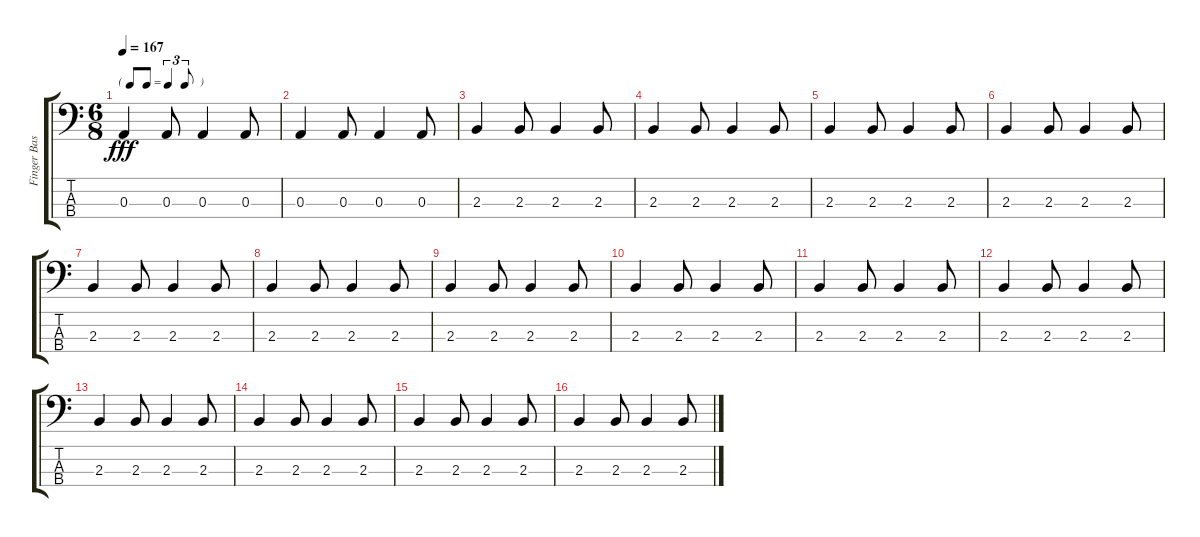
\track ("Finger Bass LC" "Finger Bas") {instrument electricbassfinger}
\staff {score tabs}
\tuning (G2 D2 A1 E1) {hide}
\ts (6 8)
\tf triplet8th
\tempo 167
\clef f4
\ks c
0.3.4{dy fff} 0.3.8 0.3.4 0.3.8 |
0.3.4 0.3.8 0.3.4 0.3.8 |
2.3.4 2.3.8 2.3.4 2.3.8 |
2.3.4 2.3.8 2.3.4 2.3.8 |
2.3.4 2.3.8 2.3.4 2.3.8 |
2.3.4 2.3.8 2.3.4 2.3.8 |
2.3.4 2.3.8 2.3.4 2.3.8 |
2.3.4 2.3.8 2.3.4 2.3.8 |
2.3.4 2.3.8 2.3.4 2.3.8 |
2.3.4 2.3.8 2.3.4 2.3.8 |
2.3.4 2.3.8 2.3.4 2.3.8 |
2.3.4 2.3.8 2.3.4 2.3.8 |
2.3.4 2.3.8 2.3.4 2.3.8 |
2.3.4 2.3.8 2.3.4 2.3.8 |
2.3.4 2.3.8 2.3.4 2.3.8 |
2.3.4 2.3.8 2.3.4 2.3.8
